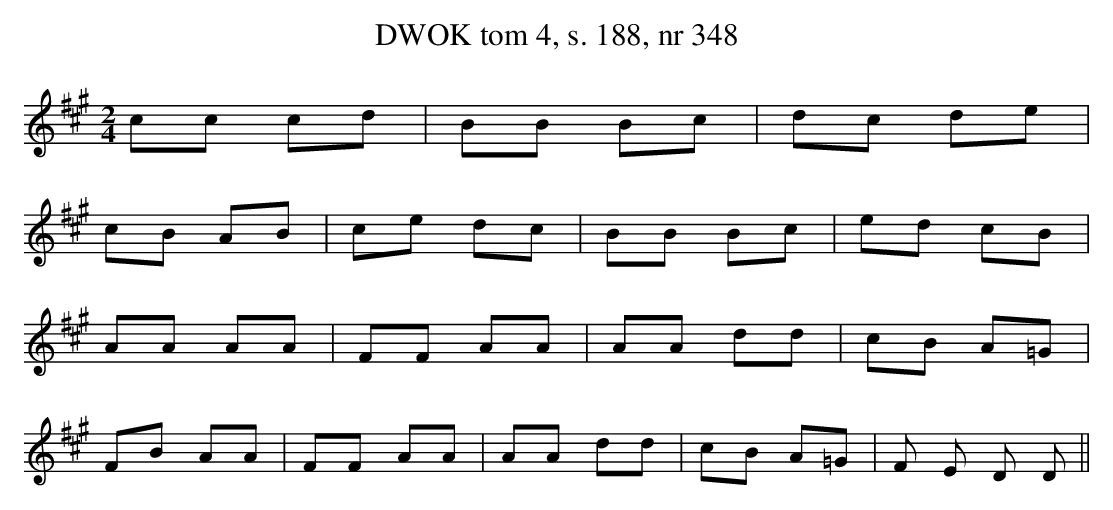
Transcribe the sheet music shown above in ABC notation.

X:1
T: DWOK tom 4, s. 188, nr 348
L: 1/16
M: 2/4
K: A
c2c2 c2d2 | B2B2 B2c2 | d2c2 d2e2 |
c2B2 A2B2 | c2e2 d2c2 | B2B2 B2c2 | e2d2 c2B2 |
A2A2 A2A2 | F2F2 A2A2 | A2A2 d2d2 | c2B2 A2=G2 |
F2B2 A2A2 | F2F2 A2A2 | A2A2 d2d2 | c2B2 A2=G2 | F2 E2 D2 D2 ||
